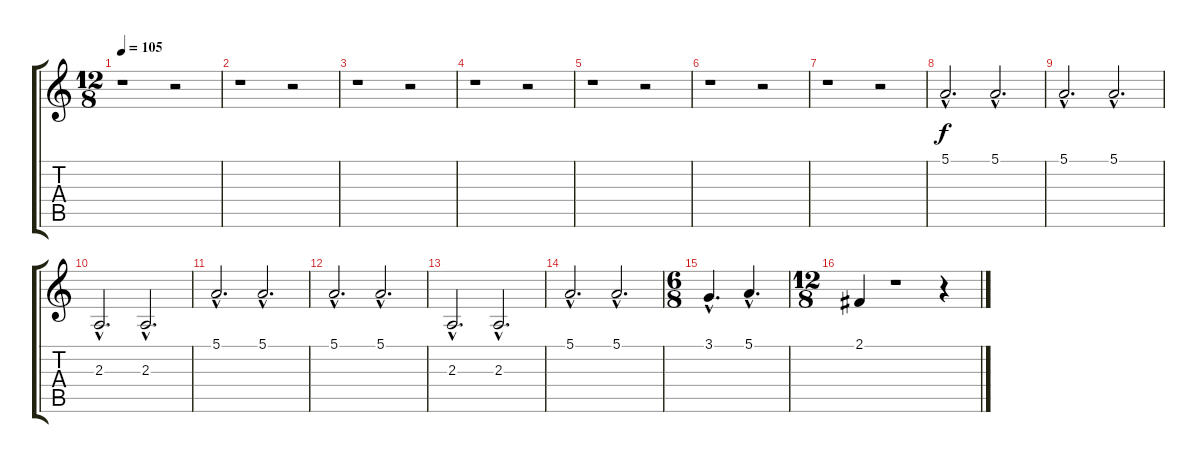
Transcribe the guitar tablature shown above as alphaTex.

\track "" {instrument flute}
\staff {score tabs}
\tuning (E4 B3 G3 D3 A2 E2) {hide}
\ts (12 8)
\tempo 105
\clef g2
\ks c
r.1{dy f} r.2 |
r.1 r.2 |
r.1 r.2 |
r.1 r.2 |
r.1 r.2 |
r.1 r.2 |
r.1 r.2 |
5.1{hac}.2{d} 5.1{hac}.2{d} |
5.1{hac}.2{d} 5.1{hac}.2{d} |
2.3{hac}.2{d} 2.3{hac}.2{d} |
5.1{hac}.2{d} 5.1{hac}.2{d} |
5.1{hac}.2{d} 5.1{hac}.2{d} |
2.3{hac}.2{d} 2.3{hac}.2{d} |
5.1{hac}.2{d} 5.1{hac}.2{d} |
\ts (6 8)
3.1{hac}.4{d} 5.1{hac}.4{d} |
\ts (12 8)
2.1.4 r.1 r.4
